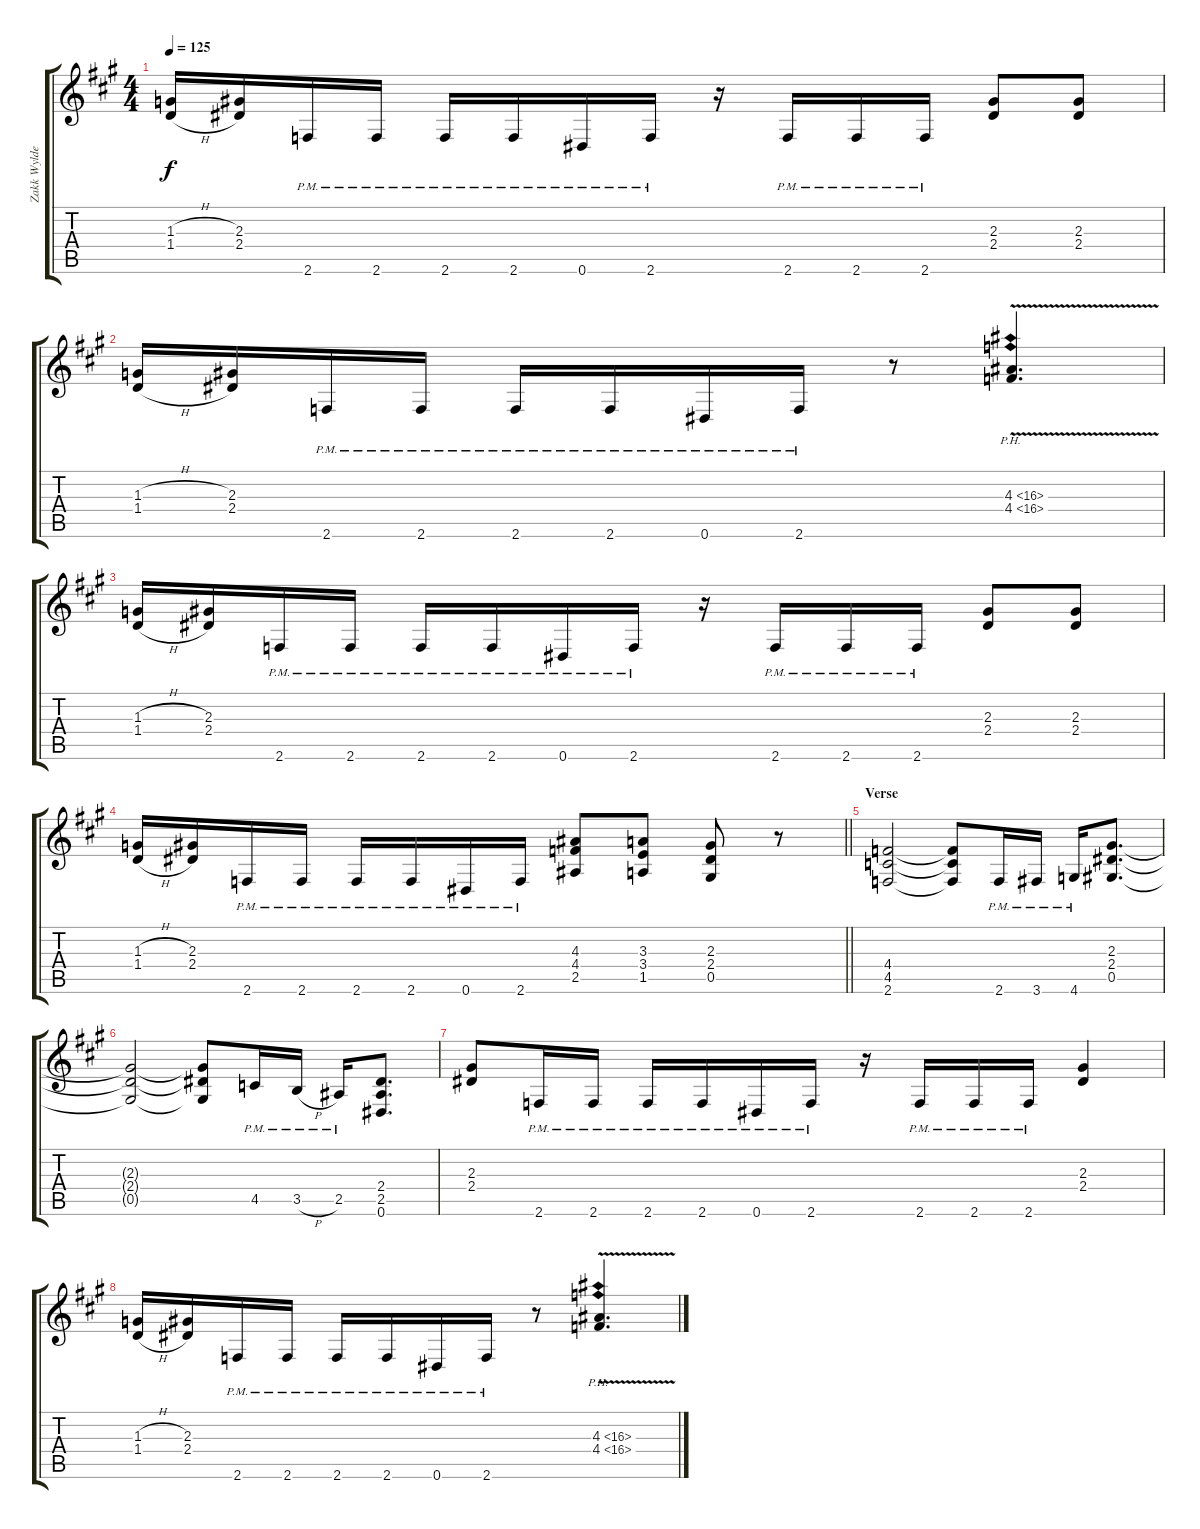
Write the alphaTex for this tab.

\track ("Zakk Wylde - Rhytm Guitar II" "Zakk Wylde") {instrument overdrivenguitar}
\staff {score tabs}
\tuning (Eb4 Bb3 Gb3 Db3 Ab2 Eb2) {hide}
\ts (4 4)
\tempo 125
\clef g2
\ks a
(1.3{h} 1.4{h}).16{dy f} (2.3 2.4).16 2.6{pm}.16 2.6{pm}.16 2.6{pm}.16 2.6{pm}.16 0.6{pm}.16 2.6{pm}.16 r.16 2.6{pm}.16 2.6{pm}.16 2.6{pm}.16 (2.3 2.4).8 (2.3 2.4).8 |
(1.3{h} 1.4{h}).16 (2.3 2.4).16 2.6{pm}.16 2.6{pm}.16 2.6{pm}.16 2.6{pm}.16 0.6{pm}.16 2.6{pm}.16 r.8 (4.3{ph 12 v} 4.4{ph 12 v}).4{d} |
(1.3{h} 1.4{h}).16 (2.3 2.4).16 2.6{pm}.16 2.6{pm}.16 2.6{pm}.16 2.6{pm}.16 0.6{pm}.16 2.6{pm}.16 r.16 2.6{pm}.16 2.6{pm}.16 2.6{pm}.16 (2.3 2.4).8 (2.3 2.4).8 |
\barLineRight lightlight
(1.3{h} 1.4{h}).16 (2.3 2.4).16 2.6{pm}.16 2.6{pm}.16 2.6{pm}.16 2.6{pm}.16 0.6{pm}.16 2.6{pm}.16 (4.3 4.4 2.5).8 (3.3 3.4 1.5).8 (2.3 2.4 0.5).8 r.8 |
\section ("" "Verse")
(4.4 4.5 2.6).2 (4.4{t} 4.5{t} 2.6{t}).8 2.6{pm}.16 3.6{pm}.16 4.6{pm}.16 (2.3 2.4 0.5).8{d} |
(2.3{t} 2.4{t} 0.5{t}).2 (2.3{t} 2.4{t} 0.5{t}).8 4.5{pm}.16 3.5{h pm}.16 2.5{pm}.16 (2.4 2.5 0.6).8{d} |
(2.3 2.4).8 2.6{pm}.16 2.6{pm}.16 2.6{pm}.16 2.6{pm}.16 0.6{pm}.16 2.6{pm}.16 r.16 2.6{pm}.16 2.6{pm}.16 2.6{pm}.16 (2.3 2.4).4 |
(1.3{h} 1.4{h}).16 (2.3 2.4).16 2.6{pm}.16 2.6{pm}.16 2.6{pm}.16 2.6{pm}.16 0.6{pm}.16 2.6{pm}.16 r.8 (4.3{ph 12 v} 4.4{ph 12 v}).4{d}
